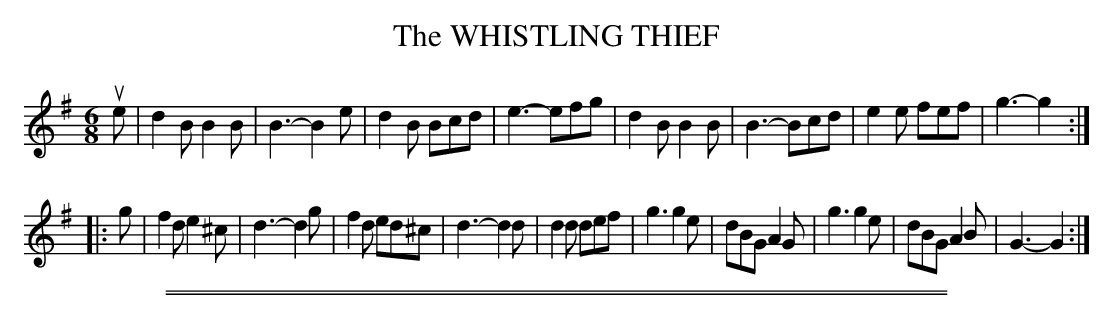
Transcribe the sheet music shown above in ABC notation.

X:1
T: The WHISTLING THIEF
M: 6/8
L: 1/8
K: G
ue |\
d2B B2B | B3- B2e |\
d2B Bcd | e3- efg |\
d2B B2B | B3- Bcd |\
e2e fef | g3- g2 :|
|: g |\
f2d e2^c |\
d3- d2g |\
f2d ed^c | d3- d2d |\
d2d def | g3 g2e |\
dBG A2G | g3 g2e |\
dBG A2B | G3- G2 :|
